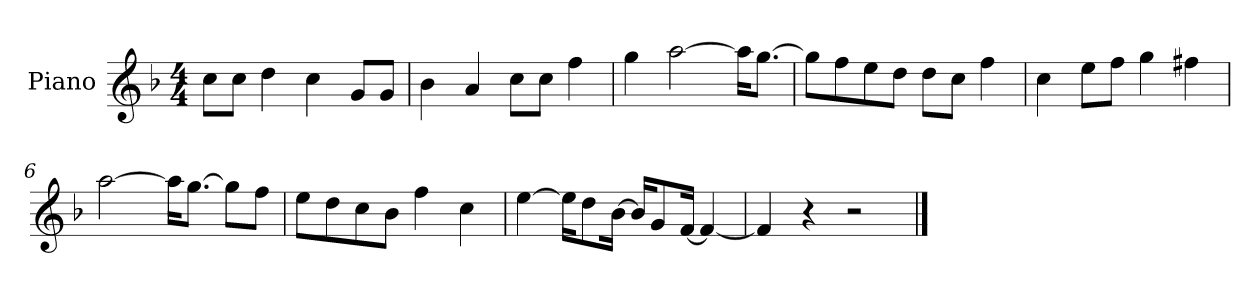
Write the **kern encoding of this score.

**kern
*part1
*staff1
*I"Piano
*I'P-no
*clefG2
*k[b-]
*M4/4
*MM90
=1
8cc\L
8cc\J
4dd\
4cc\
8g/L
8g/J
=2
4b-\
4a/
8cc\L
8cc\J
4ff\
=3
4gg\
[2aa\
16aa\KL]
[8.gg\J
=4
8gg\L]
8ff\
8ee\
8dd\J
8dd\L
8cc\J
4ff\
=5
4cc\
8ee\L
8ff\J
4gg\
4ff#X\
=6
[2aa\
16aa\KL]
[8.gg\J
8gg\L]
8ff\J
!!LO:LB:g=z
=7
8ee\L
8dd\
8cc\
8b-\J
4ff\
4cc\
=8
[4ee\
16ee\KL]
8dd\
[16b-\Jk
16b-/KL]
8g/
[16f/Jk
4f/_
=9
4f/]
4r
2r
==
*-
